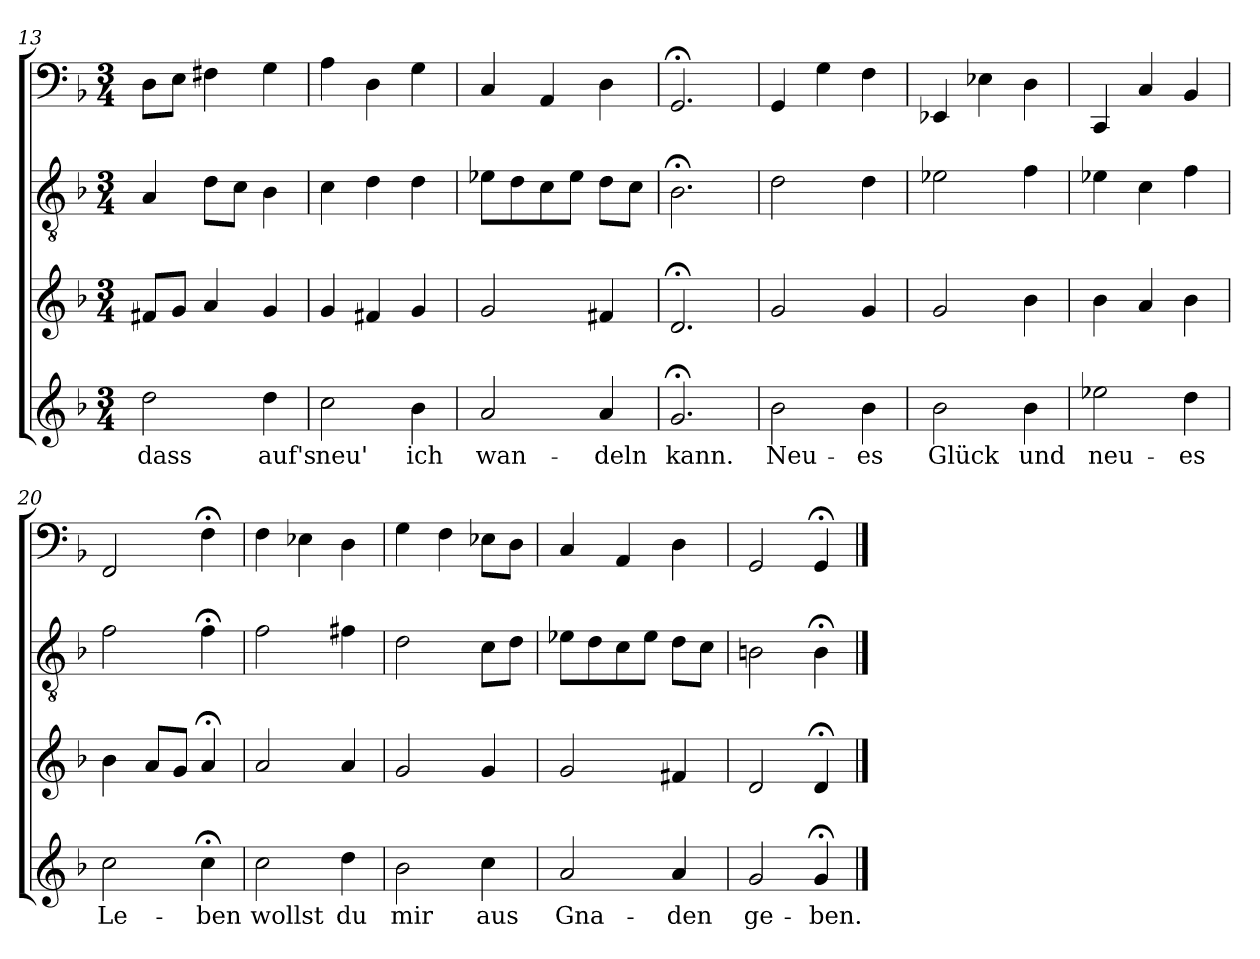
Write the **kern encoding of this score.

**kern	**text	**kern	**kern	**kern
*part4	*part4	*part3	*part2	*part1
*staff4	*staff4	*staff3	*staff2	*staff1
*clefG2	*	*clefG2	*clefGv2	*clefF4
*k[b-]	*	*k[b-]	*k[b-]	*k[b-]
*d:	*	*d:	*d:	*d:
*M3/4	*	*M3/4	*M3/4	*M3/4
=13	=13	=13	=13	=13
2dd\	dass	8f#X/L	4A/	8D\L
.	.	8g/J	.	8E\J
.	.	4a/	8d\L	4F#X\
.	.	.	8c\J	.
4dd\	auf's	4g/	4B-\	4G\
=14	=14	=14	=14	=14
2cc\	neu'	4g/	4c\	4A\
.	.	4f#X/	4d\	4D\
4b-\	ich	4g/	4d\	4G\
=15	=15	=15	=15	=15
2a/	wan-	2g/	8e-X\L	4C/
.	.	.	8d\	.
.	.	.	8c\	4AA/
.	.	.	8e-\J	.
4a/	-deln	4f#X/	8d\L	4D\
.	.	.	8c\J	.
=16	=16	=16	=16	=16
2.g;</	kann.	2.d;</	2.B-;<\	2.GG;</
=17	=17	=17	=17	=17
2b-\	Neu-	2g/	2d\	4GG/
.	.	.	.	4G\
4b-\	-es	4g/	4d\	4F\
=18	=18	=18	=18	=18
2b-\	Glück	2g/	2e-X\	4EE-X/
.	.	.	.	4E-X\
4b-\	und	4b-\	4f\	4D\
=19	=19	=19	=19	=19
2ee-X\	neu-	4b-\	4e-X\	4CC/
.	.	4a/	4c\	4C/
4dd\	-es	4b-\	4f\	4BB-/
=20	=20	=20	=20	=20
2cc\	Le-	4b-\	2f\	2FF/
.	.	8a/L	.	.
.	.	8g/J	.	.
4cc;<\	-ben	4a;</	4f;<\	4F;<\
=21	=21	=21	=21	=21
2cc\	wollst	2a/	2f\	4F\
.	.	.	.	4E-X\
4dd\	du	4a/	4f#X\	4D\
=22	=22	=22	=22	=22
2b-\	mir	2g/	2d\	4G\
.	.	.	.	4F\
4cc\	aus	4g/	8c\L	8E-X\L
.	.	.	8d\J	8D\J
=23	=23	=23	=23	=23
2a/	Gna-	2g/	8e-X\L	4C/
.	.	.	8d\	.
.	.	.	8c\	4AA/
.	.	.	8e-\J	.
4a/	-den	4f#X/	8d\L	4D\
.	.	.	8c\J	.
=24	=24	=24	=24	=24
2g/	ge-	2d/	2Bn\	2GG/
4g;</	-ben.	4d;</	4B;<\	4GG;</
==	==	==	==	==
*-	*-	*-	*-	*-
